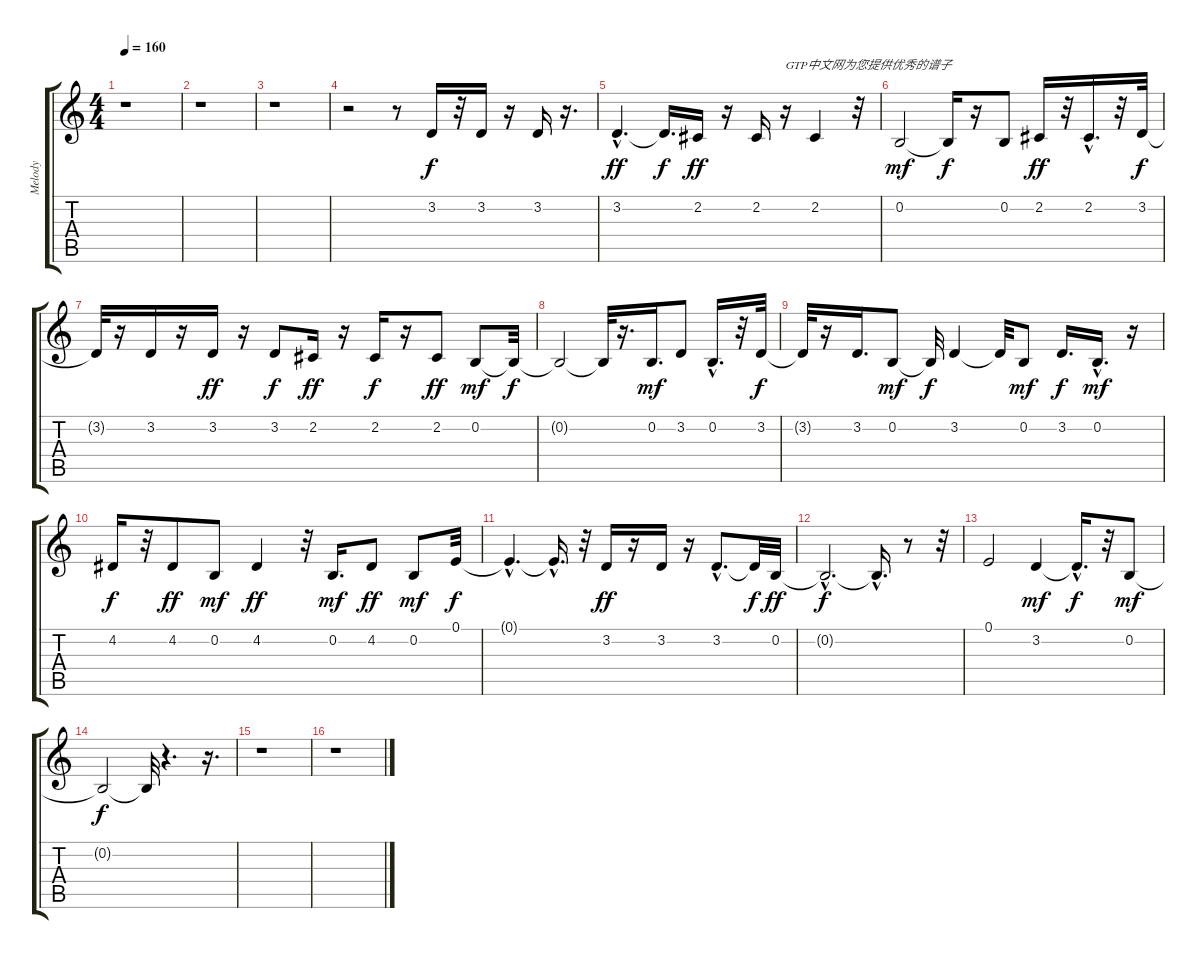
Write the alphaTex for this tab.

\track ("Melody" "Melody") {instrument synthvoice}
\staff {score tabs}
\tuning (E4 B3 G3 D3 A2 E2) {hide}
\ts (4 4)
\tempo 160
\clef g2
\ks c
r.1{dy f instrument synthvoice} |
r.1 |
r.1 |
r.2 r.8 3.2.16 r.32 3.2.16 r.16 3.2.16 r.16{d} |
3.2{hac}.4{d dy ff} 3.2{t}.16{d dy f} 2.2.16{dy ff} r.16 2.2.16 r.16{txt "GTP中文网为您提供优秀的谱子"} 2.2.4 r.32 |
0.2.2{dy mf} 0.2{t}.16{dy f} r.16 0.2.8 2.2.16{dy ff} r.32 2.2{hac}.16{d} r.32 3.2.32{dy f} |
3.2{t}.32 r.16 3.2.16 r.16 3.2.16{dy ff} r.16 3.2.8{dy f} 2.2.16{dy ff} r.16 2.2.16{dy f} r.16 2.2.8{dy ff} 0.2.8{dy mf} 0.2{t}.32{dy f} |
0.2{t}.2 0.2{t}.32 r.16{d} 0.2.16{d dy mf} 3.2.8 0.2{hac}.16{d} r.32 3.2.32{dy f} |
3.2{t}.32 r.16 3.2.16{d} 0.2.8{dy mf} 0.2{t}.32{dy f} 3.2.4 3.2{t}.32 0.2.8{dy mf} 3.2.16{d dy f} 0.2{hac}.16{d dy mf} r.16 |
4.2.16{dy f} r.32 4.2.8{dy ff} 0.2.8{dy mf} 4.2.4{dy ff} r.32 0.2.16{d dy mf} 4.2.8{dy ff} 0.2.8{dy mf} 0.1.32{dy f} |
0.1{hac t}.4{d} 0.1{hac t}.16{d} r.32 3.2.16{dy ff} r.16 3.2.16 r.16 3.2{hac}.8{d} 3.2{t}.32{dy f} 0.2.32{dy ff} |
0.2{hac t}.2{d dy f} 0.2{hac t}.16{d} r.8 r.32 |
0.1.2 3.2.4{dy mf} 3.2{hac t}.16{d dy f} r.32 0.2.8{dy mf} |
0.2{t}.2{dy f} 0.2{t}.32 r.4{d} r.16{d} |
r.1 |
r.1
